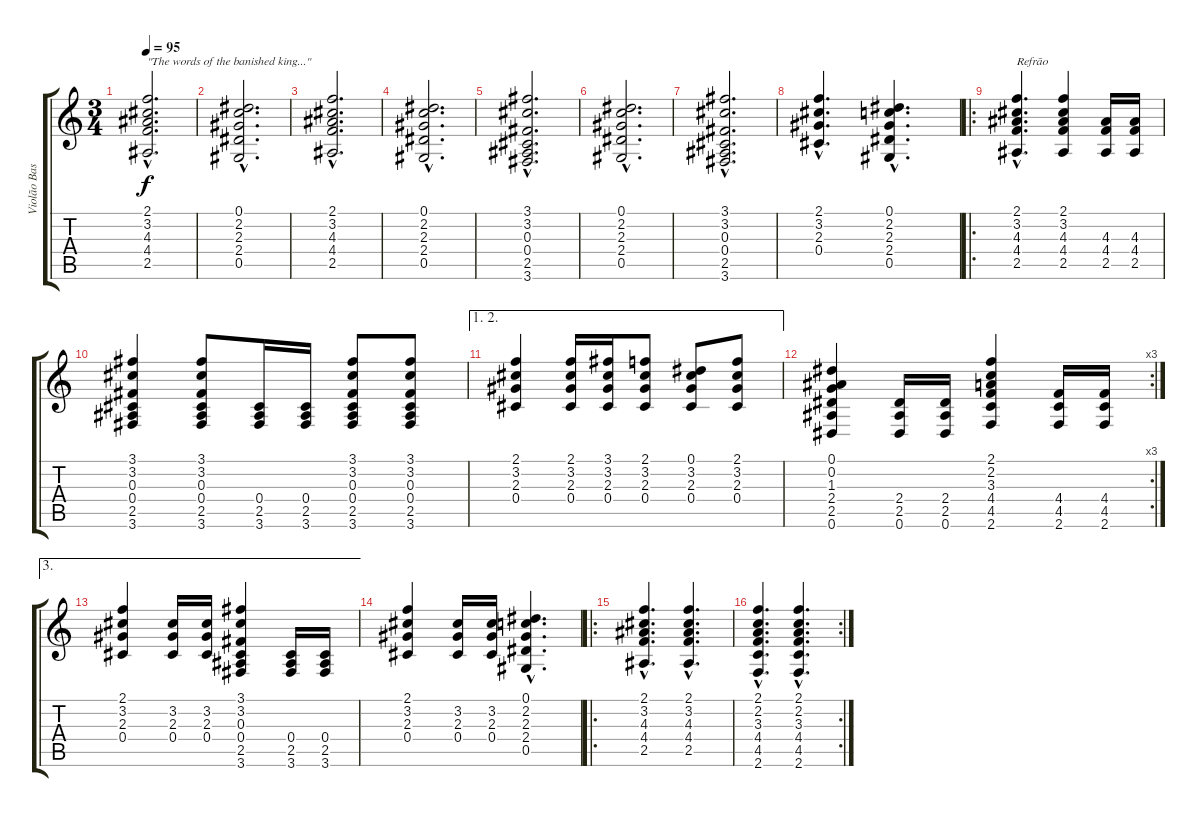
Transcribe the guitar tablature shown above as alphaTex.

\track ("Violão Base" "Violão Bas") {instrument acousticguitarnylon}
\staff {score tabs}
\tuning (Eb4 Bb3 Gb3 Db3 Ab2 Eb2) {hide}
\ts (3 4)
\tempo 95
\clef g2
\ks c
(2.1{hac} 3.2{hac} 4.3{hac} 4.4{hac} 2.5{hac}).2{d txt "\"The words of the banished king...\"" dy f} |
(0.1{hac} 2.2{hac} 2.3{hac} 2.4{hac} 0.5{hac}).2{d} |
(2.1{hac} 3.2{hac} 4.3{hac} 4.4{hac} 2.5{hac}).2{d} |
(0.1{hac} 2.2{hac} 2.3{hac} 2.4{hac} 0.5{hac}).2{d} |
(3.1{hac} 3.2{hac} 0.3{hac} 0.4{hac} 2.5{hac} 3.6{hac}).2{d} |
(0.1{hac} 2.2{hac} 2.3{hac} 2.4{hac} 0.5{hac}).2{d} |
(3.1{hac} 3.2{hac} 0.3{hac} 0.4{hac} 2.5{hac} 3.6{hac}).2{d} |
(2.1{hac} 3.2{hac} 2.3{hac} 0.4{hac}).4{d} (0.1{hac} 2.2{hac} 2.3{hac} 2.4{hac} 0.5{hac}).4{d} |
\ro
(2.1 3.2{hac} 4.3{hac} 4.4{hac} 2.5{hac}).4{d txt "Refrão"} (2.1 3.2 4.3 4.4 2.5).4 (4.3 4.4 2.5).16 (4.3 4.4 2.5).16 |
(3.1 3.2 0.3 0.4 2.5 3.6).4 (3.1 3.2 0.3 0.4 2.5 3.6).8 (0.4 2.5 3.6).16 (0.4 2.5 3.6).16 (3.1 3.2 0.3 0.4 2.5 3.6).8 (3.1 3.2 0.3 0.4 2.5 3.6).8 |
\ae (1 2)
(2.1 3.2 2.3 0.4).4 (2.1 3.2 2.3 0.4).16 (3.1 3.2 2.3 0.4).16 (2.1 3.2 2.3 0.4).8 (0.1 3.2 2.3 0.4).8 (2.1 3.2 2.3 0.4).8 |
\rc 3
(0.1 0.2 1.3 2.4 2.5 0.6).4 (2.4 2.5 0.6).16 (2.4 2.5 0.6).16 (2.1 2.2 3.3 4.4 4.5 2.6).4 (4.4 4.5 2.6).16 (4.4 4.5 2.6).16 |
\ae 3
(2.1 3.2 2.3 0.4).4 (3.2 2.3 0.4).16 (3.2 2.3 0.4).16 (3.1 3.2 0.3 0.4 2.5 3.6).4 (0.4 2.5 3.6).16 (0.4 2.5 3.6).16 |
(2.1 3.2 2.3 0.4).4 (3.2 2.3 0.4).16 (3.2 2.3 0.4).16 (0.1{hac} 2.2{hac} 2.3{hac} 2.4{hac} 0.5{hac}).4{d} |
\ro
(2.1{hac} 3.2{hac} 4.3{hac} 4.4{hac} 2.5{hac}).4{d} (2.1{hac} 3.2{hac} 4.3{hac} 4.4{hac} 2.5{hac}).4{d} |
\rc 2
(2.1{hac} 2.2{hac} 3.3{hac} 4.4{hac} 4.5{hac} 2.6{hac}).4{d} (2.1{hac} 2.2{hac} 3.3{hac} 4.4{hac} 4.5{hac} 2.6{hac}).4{d}
